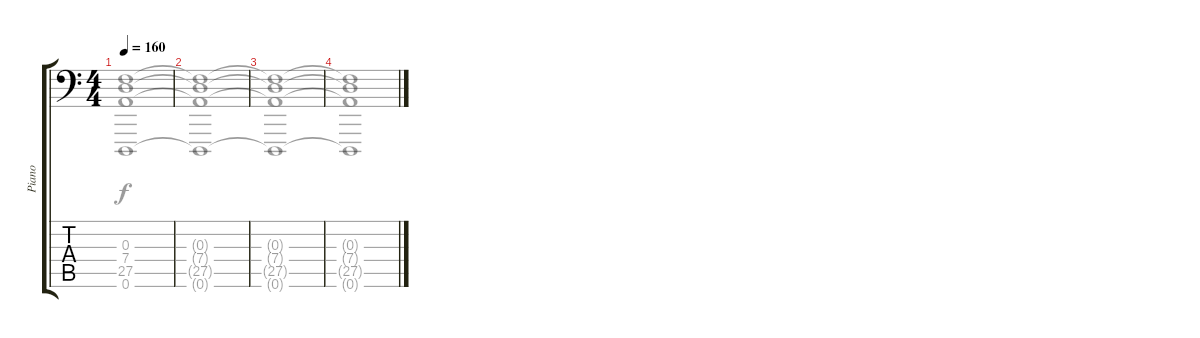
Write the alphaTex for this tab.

\track ("Piano" "Piano") {instrument brightacousticpiano}
\staff {score tabs}
\tuning (E4 A3 D3 D2 D1 D1) {hide}
\voice
\ts (4 4)
\tempo 160
\clef f4
\ks c
|
|
|
\voice
\clef f4
\ks c
(0.3 7.4 27.5 0.6).1{dy f} |
(0.3{t} 7.4{t} 27.5{t} 0.6{t}).1 |
(0.3{t} 7.4{t} 27.5{t} 0.6{t}).1 |
(0.3{t} 7.4{t} 27.5{t} 0.6{t}).1
